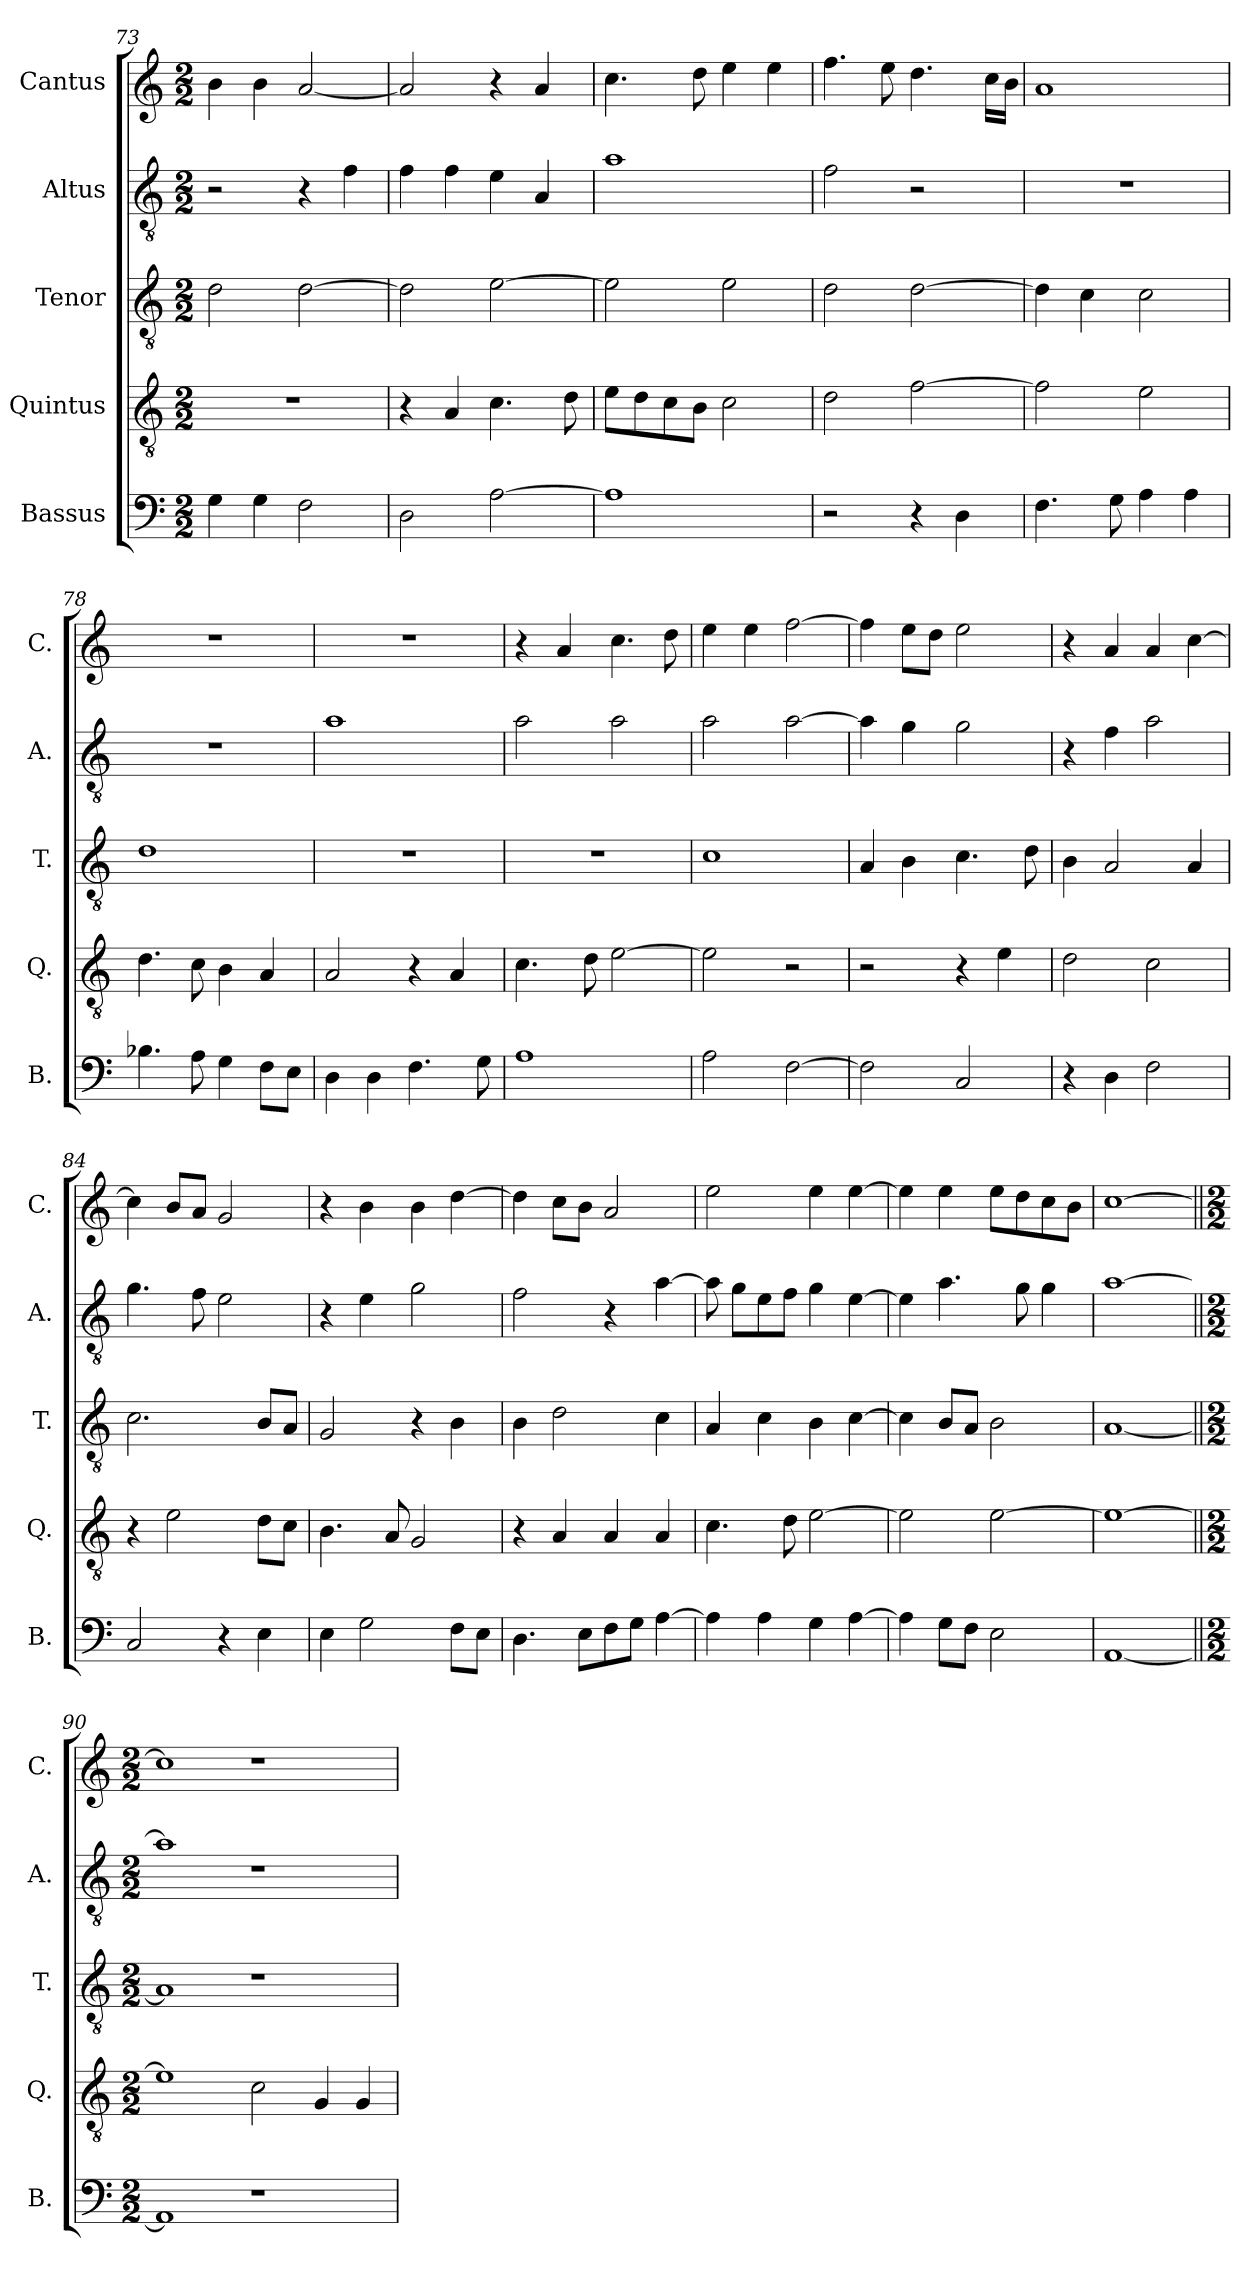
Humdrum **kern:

**kern	**kern	**kern	**kern	**kern
*part5	*part4	*part3	*part2	*part1
*staff5	*staff4	*staff3	*staff2	*staff1
*I"Bassus	*I"Quintus	*I"Tenor	*I"Altus	*I"Cantus
*I'B.	*I'Q.	*I'T.	*I'A.	*I'C.
*clefF4	*clefGv2	*clefGv2	*clefGv2	*clefG2
*k[]	*k[]	*k[]	*k[]	*k[]
*M2/2	*M2/2	*M2/2	*M2/2	*M2/2
=73	=73	=73	=73	=73
4G\	1r	2d\	2r	4b\
4G\	.	.	.	4b\
2F\	.	[2d\	4r	[2a/
.	.	.	4f\	.
=74	=74	=74	=74	=74
2D\	4r	2d\]	4f\	2a/]
.	4A/	.	4f\	.
[2A\	4.c\	[2e\	4e\	4r
.	.	.	4A/	4a/
.	8d\	.	.	.
=75	=75	=75	=75	=75
1A]	8e\L	2e\]	1a	4.cc\
.	8d\	.	.	.
.	8c\	.	.	.
.	8B\J	.	.	8dd\
.	2c\	2e\	.	4ee\
.	.	.	.	4ee\
=76	=76	=76	=76	=76
2r	2d\	2d\	2f\	4.ff\
.	.	.	.	8ee\
4r	[2f\	[2d\	2r	4.dd\
4D\	.	.	.	.
.	.	.	.	16cc\LL
.	.	.	.	16b\JJ
=77	=77	=77	=77	=77
4.F\	2f\]	4d\]	1r	1a
.	.	4c\	.	.
8G\	.	.	.	.
4A\	2e\	2c\	.	.
4A\	.	.	.	.
=78	=78	=78	=78	=78
4.B-X\	4.d\	1d	1r	1r
8A\	8c\	.	.	.
4G\	4B\	.	.	.
8F\L	4A/	.	.	.
8E\J	.	.	.	.
=79	=79	=79	=79	=79
4D\	2A/	1r	1a	1r
4D\	.	.	.	.
4.F\	4r	.	.	.
.	4A/	.	.	.
8G\	.	.	.	.
=80	=80	=80	=80	=80
1A	4.c\	1r	2a\	4r
.	.	.	.	4a/
.	8d\	.	.	.
.	[2e\	.	2a\	4.cc\
.	.	.	.	8dd\
=81	=81	=81	=81	=81
2A\	2e\]	1c	2a\	4ee\
.	.	.	.	4ee\
[2F\	2r	.	[2a\	[2ff\
=82	=82	=82	=82	=82
2F\]	2r	4A/	4a\]	4ff\]
.	.	4B\	4g\	8ee\L
.	.	.	.	8dd\J
2C/	4r	4.c\	2g\	2ee\
.	4e\	.	.	.
.	.	8d\	.	.
=83	=83	=83	=83	=83
4r	2d\	4B\	4r	4r
4D\	.	2A/	4f\	4a/
2F\	2c\	.	2a\	4a/
.	.	4A/	.	[4cc\
=84	=84	=84	=84	=84
2C/	4r	2.c\	4.g\	4cc\]
.	2e\	.	.	8b/L
.	.	.	8f\	8a/J
4r	.	.	2e\	2g/
4E\	8d\L	8B/L	.	.
.	8c\J	8A/J	.	.
=85	=85	=85	=85	=85
4E\	4.B\	2G/	4r	4r
2G\	.	.	4e\	4b\
.	8A/	.	.	.
.	2G/	4r	2g\	4b\
8F\L	.	4B\	.	[4dd\
8E\J	.	.	.	.
=86	=86	=86	=86	=86
4.D\	4r	4B\	2f\	4dd\]
.	4A/	2d\	.	8cc\L
8E\L	.	.	.	8b\J
8F\	4A/	.	4r	2a/
8G\J	.	.	.	.
[4A\	4A/	4c\	[4a\	.
=87	=87	=87	=87	=87
4A\]	4.c\	4A/	8a\]	2ee\
.	.	.	8g\L	.
4A\	.	4c\	8e\	.
.	8d\	.	8f\J	.
4G\	[2e\	4B\	4g\	4ee\
[4A\	.	[4c\	[4e\	[4ee\
=88	=88	=88	=88	=88
4A\]	2e\]	4c\]	4e\]	4ee\]
8G\L	.	8B/L	4.a\	4ee\
8F\J	.	8A/J	.	.
2E\	[2e\	2B\	.	8ee\L
.	.	.	8g\	8dd\
.	.	.	4g\	8cc\
.	.	.	.	8b\J
=89	=89	=89	=89	=89
[1AA	1e_	[1A	[1a	[1cc
=90||	=90||	=90||	=90||	=90||
*M2/2	*M2/2	*M2/2	*M2/2	*M2/2
1AA]	1e]	1A]	1a]	1cc]
1r	2c\	1r	1r	1r
.	4G/	.	.	.
.	4G/	.	.	.
=	=	=	=	=
*-	*-	*-	*-	*-
